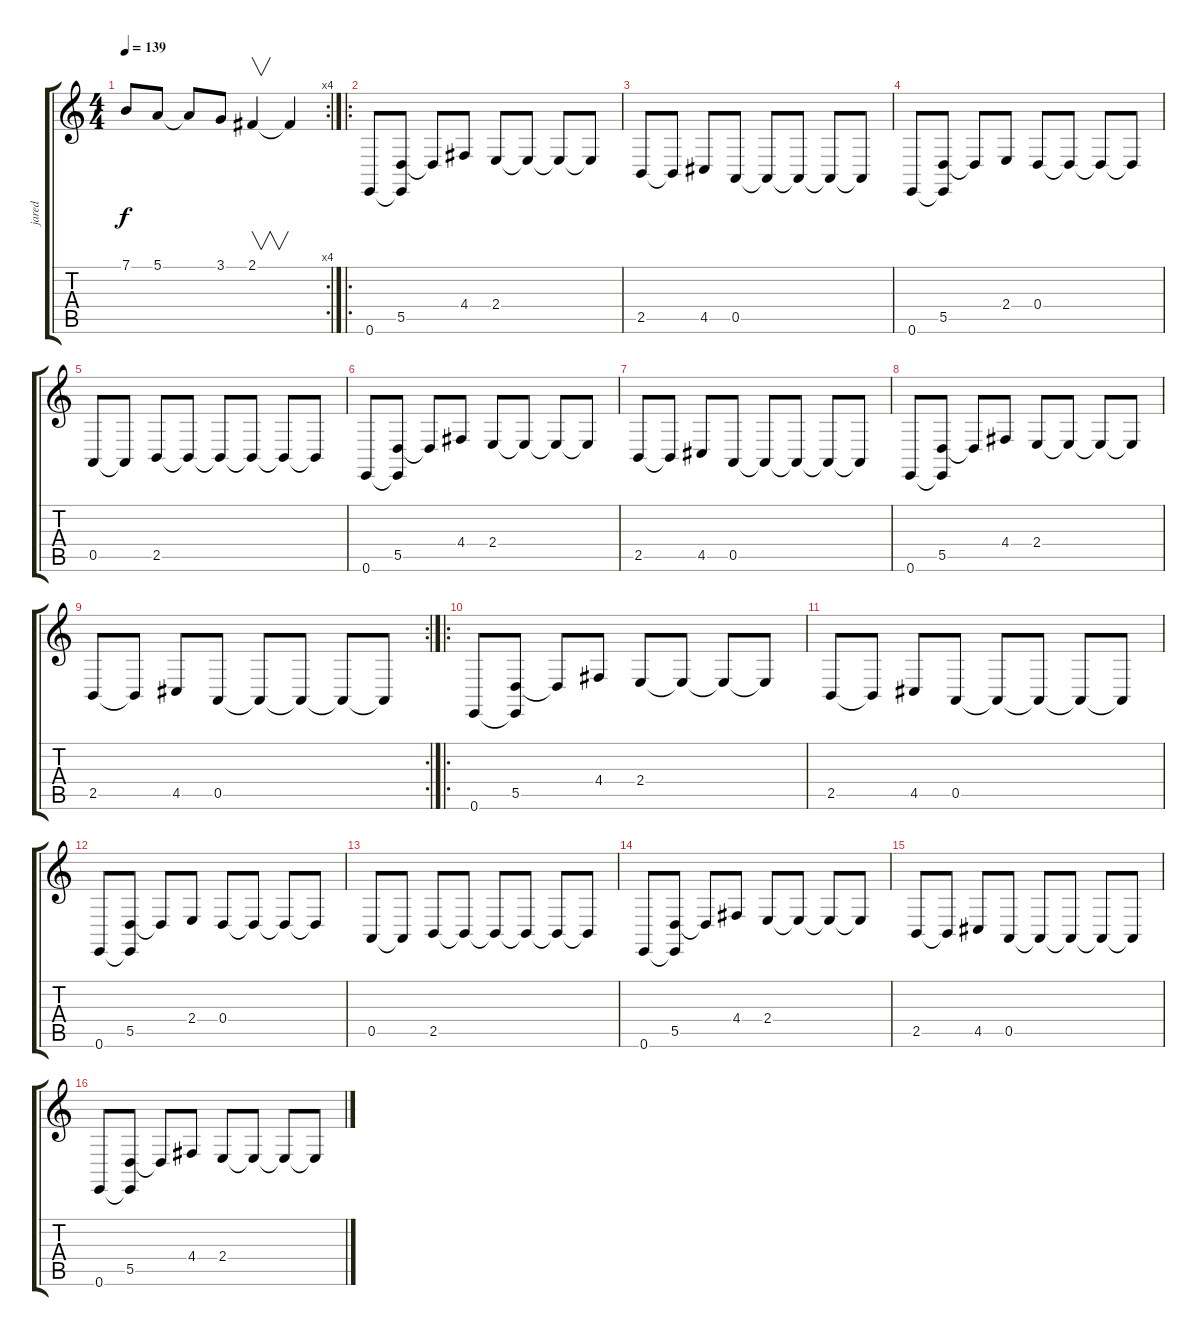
\track ("jared" "jared") {instrument lead1square}
\staff {score tabs}
\tuning (E4 B3 G3 D3 A2 E2) {hide}
\rc 4
\ts (4 4)
\tempo 139
\clef g2
\ks c
7.1{t}.8{dy f} 5.1.8 5.1{t}.8 3.1.8 2.1.4{v} 2.1{t}.4 |
\ro
0.6.8{instrument lead1square} (5.5 0.6{t}).8 5.5{t}.8 4.4.8 2.4.8 2.4{t}.8 2.4{t}.8 2.4{t}.8 |
2.5.8 2.5{t}.8 4.5.8 0.5.8 0.5{t}.8 0.5{t}.8 0.5{t}.8 0.5{t}.8 |
0.6.8 (5.5 0.6{t}).8 5.5{t}.8 2.4.8 0.4.8 0.4{t}.8 0.4{t}.8 0.4{t}.8 |
0.5.8 0.5{t}.8 2.5.8 2.5{t}.8 2.5{t}.8 2.5{t}.8 2.5{t}.8 2.5{t}.8 |
0.6.8 (5.5 0.6{t}).8 5.5{t}.8 4.4.8 2.4.8 2.4{t}.8 2.4{t}.8 2.4{t}.8 |
2.5.8 2.5{t}.8 4.5.8 0.5.8 0.5{t}.8 0.5{t}.8 0.5{t}.8 0.5{t}.8 |
0.6.8 (5.5 0.6{t}).8 5.5{t}.8 4.4.8 2.4.8 2.4{t}.8 2.4{t}.8 2.4{t}.8 |
\rc 2
2.5.8 2.5{t}.8 4.5.8 0.5.8 0.5{t}.8 0.5{t}.8 0.5{t}.8 0.5{t}.8 |
\ro
0.6.8 (5.5 0.6{t}).8 5.5{t}.8 4.4.8 2.4.8 2.4{t}.8 2.4{t}.8 2.4{t}.8 |
2.5.8 2.5{t}.8 4.5.8 0.5.8 0.5{t}.8 0.5{t}.8 0.5{t}.8 0.5{t}.8 |
0.6.8 (5.5 0.6{t}).8 5.5{t}.8 2.4.8 0.4.8 0.4{t}.8 0.4{t}.8 0.4{t}.8 |
0.5.8 0.5{t}.8 2.5.8 2.5{t}.8 2.5{t}.8 2.5{t}.8 2.5{t}.8 2.5{t}.8 |
0.6.8 (5.5 0.6{t}).8 5.5{t}.8 4.4.8 2.4.8 2.4{t}.8 2.4{t}.8 2.4{t}.8 |
2.5.8 2.5{t}.8 4.5.8 0.5.8 0.5{t}.8 0.5{t}.8 0.5{t}.8 0.5{t}.8 |
0.6.8 (5.5 0.6{t}).8 5.5{t}.8 4.4.8 2.4.8 2.4{t}.8 2.4{t}.8 2.4{t}.8
